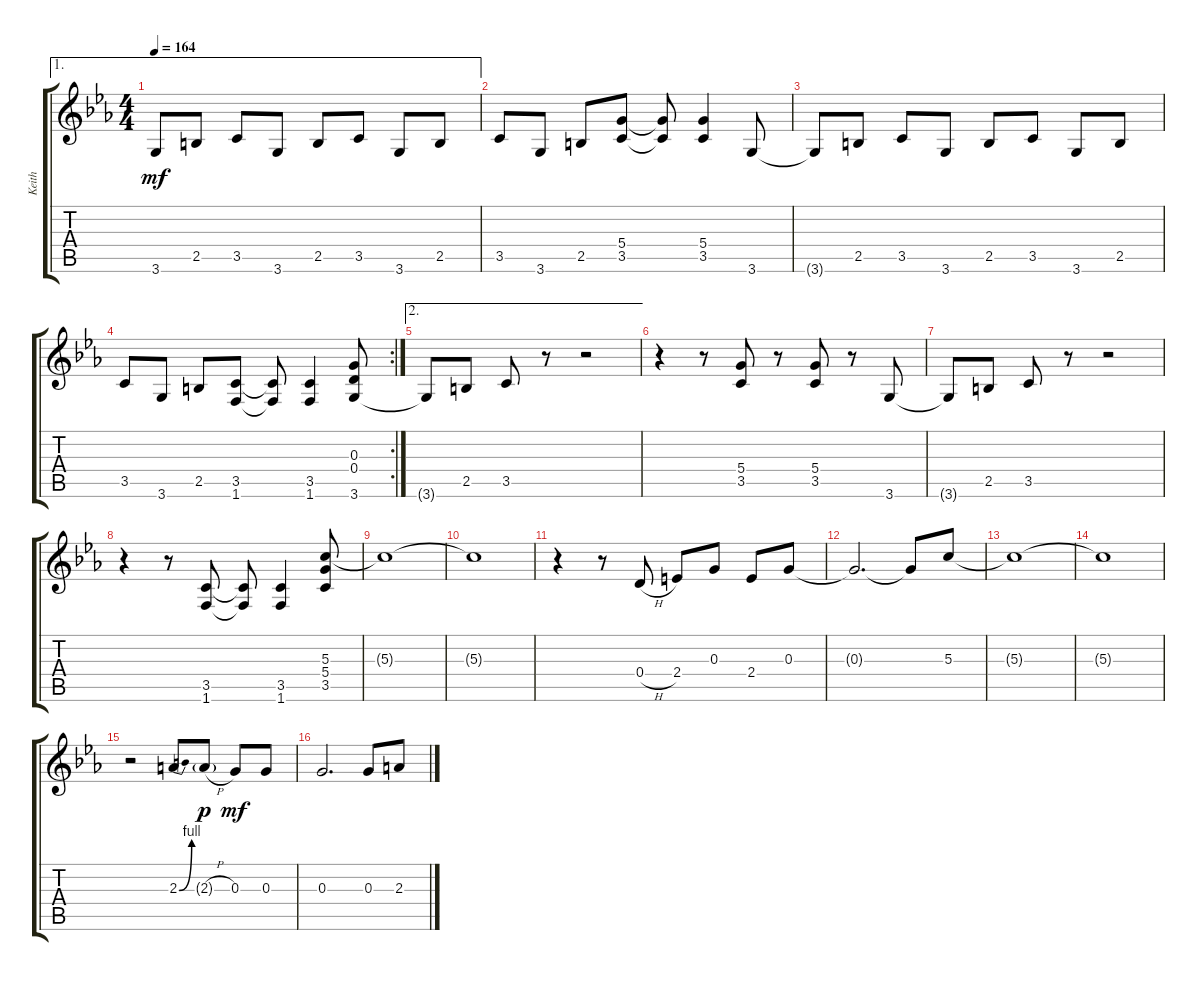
\track ("Keith" "Keith") {instrument distortionguitar}
\staff {score tabs}
\tuning (E4 B3 G3 D3 A2 E2) {hide}
\ae 1
\ts (4 4)
\tempo 164
\clef g2
\ks eb
3.6{t}.8{dy mf} 2.5.8 3.5.8 3.6.8 2.5.8 3.5.8 3.6.8 2.5.8 |
3.5.8 3.6.8 2.5.8 (5.4 3.5).8 (5.4{t} 3.5{t}).8 (5.4 3.5).4 3.6.8 |
3.6{t}.8 2.5.8 3.5.8 3.6.8 2.5.8 3.5.8 3.6.8 2.5.8 |
\rc 2
3.5.8 3.6.8 2.5.8 (3.5 1.6).8 (3.5{t} 1.6{t}).8 (3.5 1.6).4 (0.3 0.4 3.6).8 |
\ae 2
3.6{t}.8 2.5.8 3.5.8 r.8 r.2 |
r.4 r.8 (5.4 3.5).8 r.8 (5.4 3.5).8 r.8 3.6.8 |
3.6{t}.8 2.5.8 3.5.8 r.8 r.2 |
r.4 r.8 (3.5 1.6).8 (3.5{t} 1.6{t}).8 (3.5 1.6).4 (5.3 5.4 3.5).8 |
5.3{t}.1 |
5.3{t}.1 |
r.4 r.8 0.4{h}.8 2.4.8 0.3.8 2.4.8 0.3.8 |
0.3{t}.2{d} 0.3{t}.8 5.3.8 |
5.3{t}.1 |
5.3{t}.1 |
r.2 2.3{be (bend 0 0 60 4)}.8 2.3{h g}.8{dy p} 0.3.8{dy mf} 0.3.8 |
0.3.2{d} 0.3.8 2.3.8
